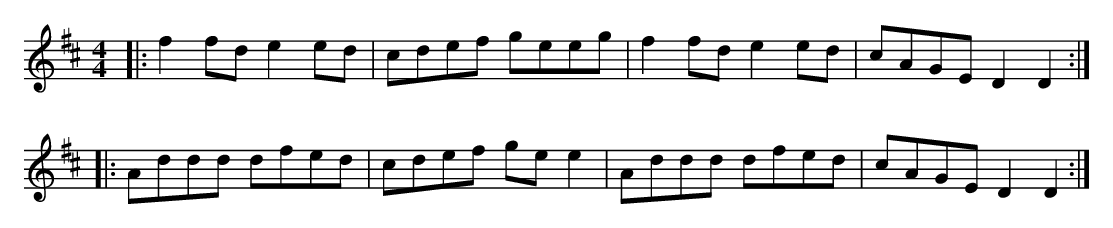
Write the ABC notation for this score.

X:1
M:4/4
K:D
|:f2 fd e2 ed|cdef geeg|f2fde2ed|cAGE D2D2:|
|:Addd dfed|cdef gee2|Addd dfed|cAGE D2D2:|
